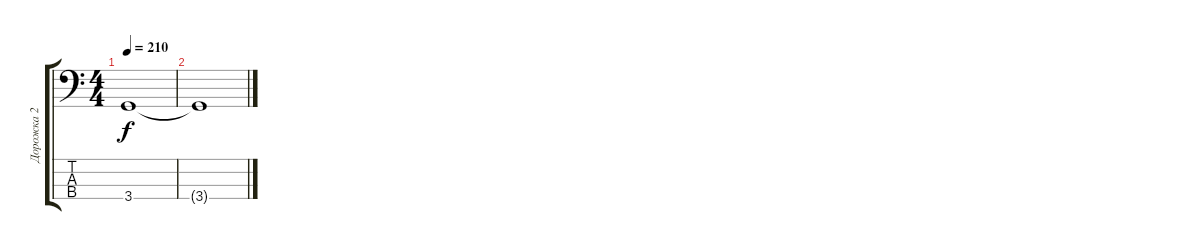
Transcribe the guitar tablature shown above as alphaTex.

\track ("Дорожка 2" "Дорожка 2") {instrument electricbassfinger}
\staff {score tabs}
\tuning (G2 D2 A1 E1) {hide}
\ts (4 4)
\tempo 210
\clef f4
\ks c
3.4.1{dy f} |
3.4{t}.1
